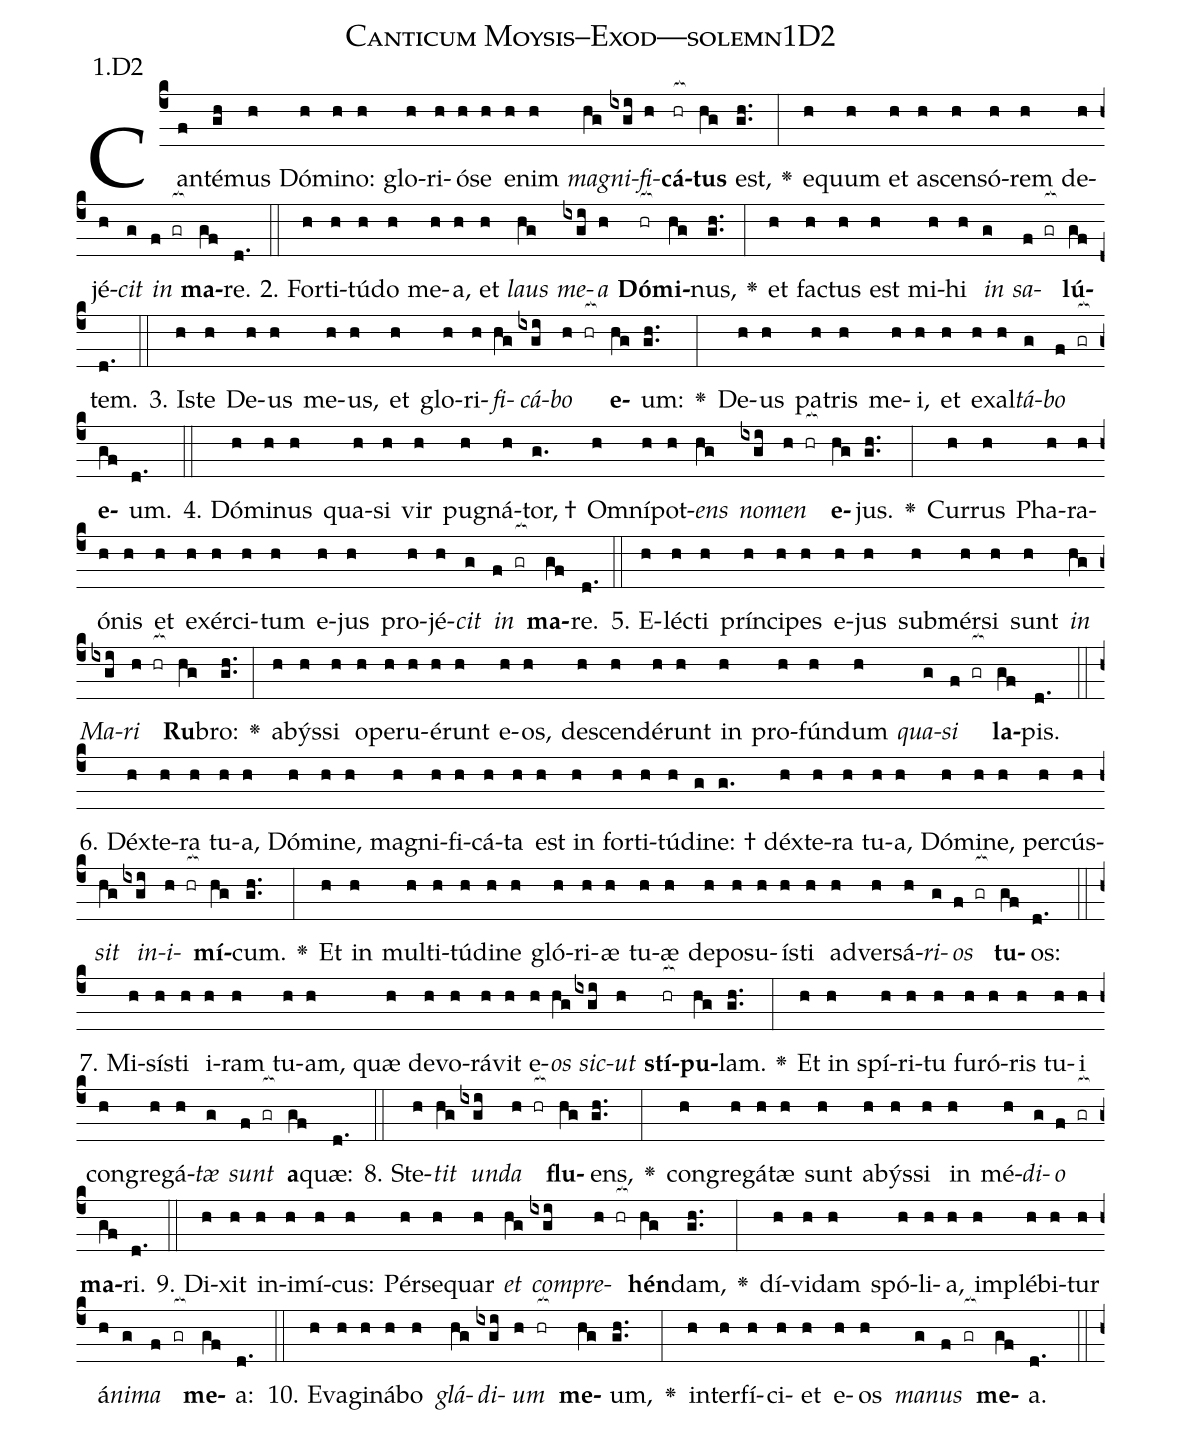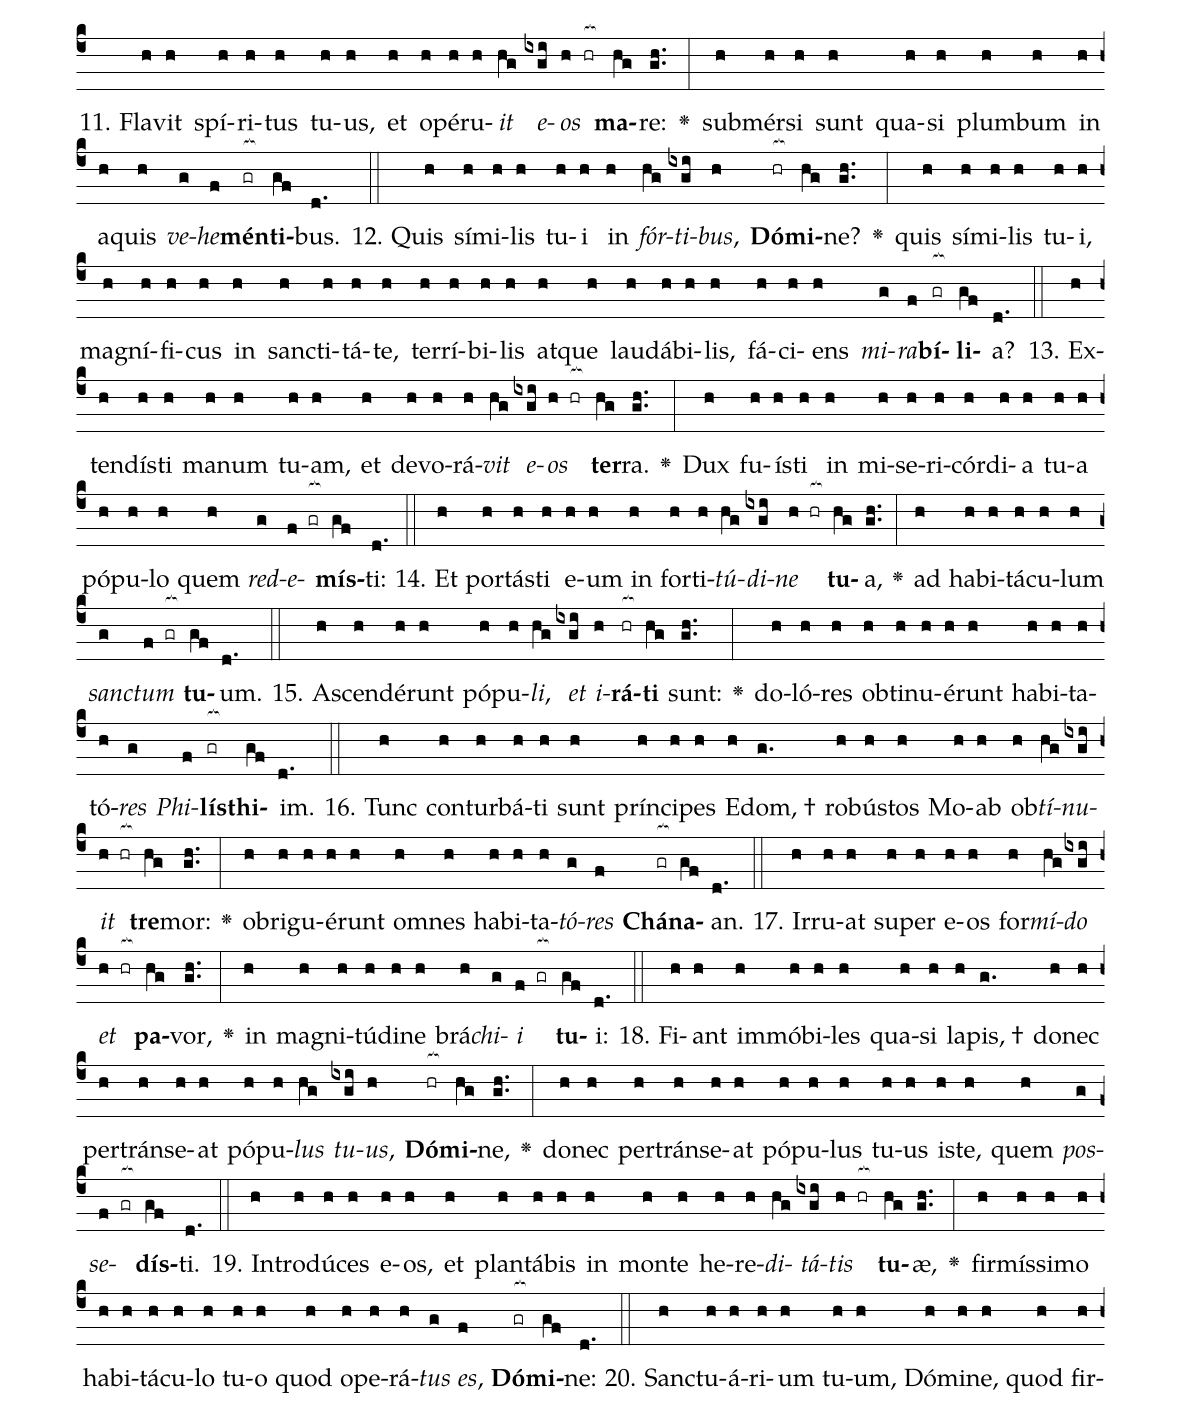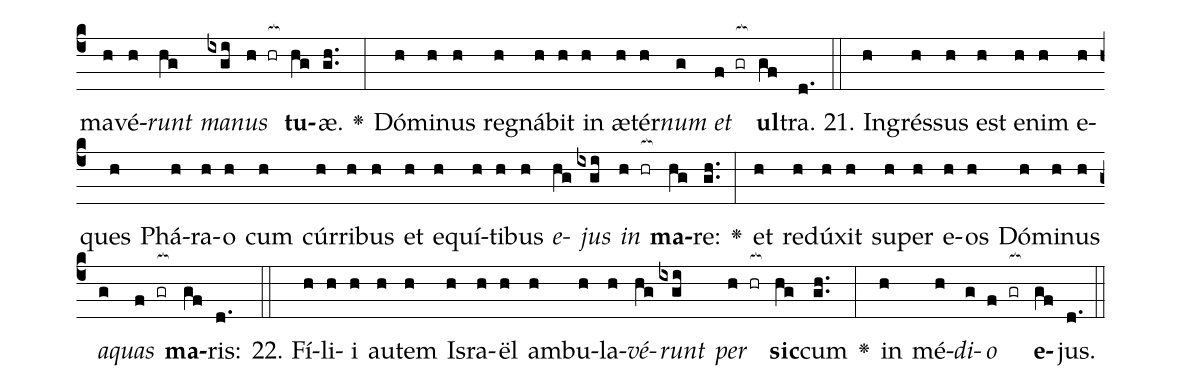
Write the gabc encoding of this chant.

name: Canticum Moysis--Exod---solemn1D2;
annotation: 1.D2;
%%
(c4)Can(f)té(gh)mus(h) Dó(h)mi(h)no:(h) glo(h)ri(h)ó(h)se(h) e(h)nim(h) <i>ma</i>(hg)<i>gni</i>(ixgi)<i>fi</i>(h)<b>cá</b>(hr[ocb:1{])<b>tus</b>(hg[ocb:0}]) est,(gh..) <v>\greheightstar</v>(:) e(h)quum(h) et(h) a(h)scen(h)só(h)rem(h) de(h)jé(h)<i>cit</i>(g) <i>in</i>(f gr[ocb:1{]) <b>ma</b>(gf[ocb:0}])re.(d.) (::)
2. For(h)ti(h)tú(h)do(h) me(h)a,(h) et(h) <i>laus</i>(hg) <i>me</i>(ixgi)<i>a</i>(h) <b>Dó</b>(hr[ocb:1{])<b>mi</b>(hg[ocb:0}])nus,(gh..) <v>\greheightstar</v>(:) et(h) fac(h)tus(h) est(h) mi(h)hi(h) <i>in</i>(g) <i>sa</i>(f gr[ocb:1{])<b>lú</b>(gf[ocb:0}])tem.(d.) (::)
3. Is(h)te(h) De(h)us(h) me(h)us,(h) et(h) glo(h)ri(h)<i>fi</i>(hg)<i>cá</i>(ixgi)<i>bo</i>(h hr[ocb:1{]) <b>e</b>(hg[ocb:0}])um:(gh..) <v>\greheightstar</v>(:) De(h)us(h) pa(h)tris(h) me(h)i,(h) et(h) ex(h)al(h)<i>tá</i>(g)<i>bo</i>(f gr[ocb:1{]) <b>e</b>(gf[ocb:0}])um.(d.) (::)
4. Dó(h)mi(h)nus(h) qua(h)si(h) vir(h) pu(h)gná(h)tor, †(g.) Om(h)ní(h)pot(h)<i>ens</i>(hg) <i>no</i>(ixgi)<i>men</i>(h hr[ocb:1{]) <b>e</b>(hg[ocb:0}])jus.(gh..) <v>\greheightstar</v>(:) Cur(h)rus(h) Pha(h)ra(h)ó(h)nis(h) et(h) ex(h)ér(h)ci(h)tum(h) e(h)jus(h) pro(h)jé(h)<i>cit</i>(g) <i>in</i>(f gr[ocb:1{]) <b>ma</b>(gf[ocb:0}])re.(d.) (::)
5. E(h)léc(h)ti(h) prín(h)ci(h)pes(h) e(h)jus(h) sub(h)mér(h)si(h) sunt(h) <i>in</i>(hg) <i>Ma</i>(ixgi)<i>ri</i>(h hr[ocb:1{]) <b>Ru</b>(hg[ocb:0}])bro:(gh..) <v>\greheightstar</v>(:) a(h)býs(h)si(h) o(h)pe(h)ru(h)é(h)runt(h) e(h)os,(h) de(h)scen(h)dé(h)runt(h) in(h) pro(h)fún(h)dum(h) <i>qua</i>(g)<i>si</i>(f gr[ocb:1{]) <b>la</b>(gf[ocb:0}])pis.(d.) (::)
6. Déx(h)te(h)ra(h) tu(h)a,(h) Dó(h)mi(h)ne,(h) ma(h)gni(h)fi(h)cá(h)ta(h) est(h) in(h) for(h)ti(h)tú(h)di(g)ne: †(g.) déx(h)te(h)ra(h) tu(h)a,(h) Dó(h)mi(h)ne,(h) per(h)cús(h)<i>sit</i>(hg) <i>in</i>(ixgi)<i>i</i>(h hr[ocb:1{])<b>mí</b>(hg[ocb:0}])cum.(gh..) <v>\greheightstar</v>(:) Et(h) in(h) mul(h)ti(h)tú(h)di(h)ne(h) gló(h)ri(h)æ(h) tu(h)æ(h) de(h)po(h)su(h)ís(h)ti(h) ad(h)ver(h)sá(h)<i>ri</i>(g)<i>os</i>(f gr[ocb:1{]) <b>tu</b>(gf[ocb:0}])os:(d.) (::)
7. Mi(h)sís(h)ti(h) i(h)ram(h) tu(h)am,(h) quæ(h) de(h)vo(h)rá(h)vit(h) e(h)<i>os</i>(hg) <i>sic</i>(ixgi)<i>ut</i>(h) <b>stí</b>(hr[ocb:1{])<b>pu</b>(hg[ocb:0}])lam.(gh..) <v>\greheightstar</v>(:) Et(h) in(h) spí(h)ri(h)tu(h) fu(h)ró(h)ris(h) tu(h)i(h) con(h)gre(h)gá(h)<i>tæ</i>(g) <i>sunt</i>(f gr[ocb:1{]) <b>a</b>(gf[ocb:0}])quæ:(d.) (::)
8. Ste(h)<i>tit</i>(hg) <i>un</i>(ixgi)<i>da</i>(h hr[ocb:1{]) <b>flu</b>(hg[ocb:0}])ens,(gh..) <v>\greheightstar</v>(:) con(h)gre(h)gá(h)tæ(h) sunt(h) a(h)býs(h)si(h) in(h) mé(h)<i>di</i>(g)<i>o</i>(f gr[ocb:1{]) <b>ma</b>(gf[ocb:0}])ri.(d.) (::)
9. Di(h)xit(h) in(h)i(h)mí(h)cus:(h) Pér(h)se(h)quar(h) <i>et</i>(hg) <i>com</i>(ixgi)<i>pre</i>(h hr[ocb:1{])<b>hén</b>(hg[ocb:0}])dam,(gh..) <v>\greheightstar</v>(:) dí(h)vi(h)dam(h) spó(h)li(h)a,(h) im(h)plé(h)bi(h)tur(h) á(h)<i>ni</i>(g)<i>ma</i>(f gr[ocb:1{]) <b>me</b>(gf[ocb:0}])a:(d.) (::)
10. E(h)va(h)gi(h)ná(h)bo(h) <i>glá</i>(hg)<i>di</i>(ixgi)<i>um</i>(h hr[ocb:1{]) <b>me</b>(hg[ocb:0}])um,(gh..) <v>\greheightstar</v>(:) in(h)ter(h)fí(h)ci(h)et(h) e(h)os(h) <i>ma</i>(g)<i>nus</i>(f gr[ocb:1{]) <b>me</b>(gf[ocb:0}])a.(d.) (::)
11. Fla(h)vit(h) spí(h)ri(h)tus(h) tu(h)us,(h) et(h) o(h)pé(h)ru(h)<i>it</i>(hg) <i>e</i>(ixgi)<i>os</i>(h hr[ocb:1{]) <b>ma</b>(hg[ocb:0}])re:(gh..) <v>\greheightstar</v>(:) sub(h)mér(h)si(h) sunt(h) qua(h)si(h) plum(h)bum(h) in(h) a(h)quis(h) <i>ve</i>(g)<i>he</i>(f)<b>mén</b>(gr[ocb:1{])<b>ti</b>(gf[ocb:0}])bus.(d.) (::)
12. Quis(h) sí(h)mi(h)lis(h) tu(h)i(h) in(h) <i>fór</i>(hg)<i>ti</i>(ixgi)<i>bus</i>,(h) <b>Dó</b>(hr[ocb:1{])<b>mi</b>(hg[ocb:0}])ne?(gh..) <v>\greheightstar</v>(:) quis(h) sí(h)mi(h)lis(h) tu(h)i,(h) ma(h)gní(h)fi(h)cus(h) in(h) sanc(h)ti(h)tá(h)te,(h) ter(h)rí(h)bi(h)lis(h) at(h)que(h) lau(h)dá(h)bi(h)lis,(h) fá(h)ci(h)ens(h) <i>mi</i>(g)<i>ra</i>(f)<b>bí</b>(gr[ocb:1{])<b>li</b>(gf[ocb:0}])a?(d.) (::)
13. Ex(h)ten(h)dís(h)ti(h) ma(h)num(h) tu(h)am,(h) et(h) de(h)vo(h)rá(h)<i>vit</i>(hg) <i>e</i>(ixgi)<i>os</i>(h hr[ocb:1{]) <b>ter</b>(hg[ocb:0}])ra.(gh..) <v>\greheightstar</v>(:) Dux(h) fu(h)ís(h)ti(h) in(h) mi(h)se(h)ri(h)cór(h)di(h)a(h) tu(h)a(h) pó(h)pu(h)lo(h) quem(h) <i>red</i>(g)<i>e</i>(f gr[ocb:1{])<b>mís</b>(gf[ocb:0}])ti:(d.) (::)
14. Et(h) por(h)tás(h)ti(h) e(h)um(h) in(h) for(h)ti(h)<i>tú</i>(hg)<i>di</i>(ixgi)<i>ne</i>(h hr[ocb:1{]) <b>tu</b>(hg[ocb:0}])a,(gh..) <v>\greheightstar</v>(:) ad(h) ha(h)bi(h)tá(h)cu(h)lum(h) <i>sanc</i>(g)<i>tum</i>(f gr[ocb:1{]) <b>tu</b>(gf[ocb:0}])um.(d.) (::)
15. A(h)scen(h)dé(h)runt(h) pó(h)pu(h)<i>li</i>,(hg) <i>et</i>(ixgi) <i>i</i>(h)<b>rá</b>(hr[ocb:1{])<b>ti</b>(hg[ocb:0}]) sunt:(gh..) <v>\greheightstar</v>(:) do(h)ló(h)res(h) ob(h)ti(h)nu(h)é(h)runt(h) ha(h)bi(h)ta(h)tó(h)<i>res</i>(g) <i>Phi</i>(f)<b>lís</b>(gr[ocb:1{])<b>thi</b>(gf[ocb:0}])im.(d.) (::)
16. Tunc(h) con(h)tur(h)bá(h)ti(h) sunt(h) prín(h)ci(h)pes(h) E(h)dom, †(g.) ro(h)bús(h)tos(h) Mo(h)ab(h) ob(h)<i>tí</i>(hg)<i>nu</i>(ixgi)<i>it</i>(h hr[ocb:1{]) <b>tre</b>(hg[ocb:0}])mor:(gh..) <v>\greheightstar</v>(:) ob(h)ri(h)gu(h)é(h)runt(h) om(h)nes(h) ha(h)bi(h)ta(h)<i>tó</i>(g)<i>res</i>(f) <b>Chá</b>(gr[ocb:1{])<b>na</b>(gf[ocb:0}])an.(d.) (::)
17. Ir(h)ru(h)at(h) su(h)per(h) e(h)os(h) for(h)<i>mí</i>(hg)<i>do</i>(ixgi) <i>et</i>(h hr[ocb:1{]) <b>pa</b>(hg[ocb:0}])vor,(gh..) <v>\greheightstar</v>(:) in(h) ma(h)gni(h)tú(h)di(h)ne(h) brá(h)<i>chi</i>(g)<i>i</i>(f gr[ocb:1{]) <b>tu</b>(gf[ocb:0}])i:(d.) (::)
18. Fi(h)ant(h) im(h)mó(h)bi(h)les(h) qua(h)si(h) la(h)pis, †(g.) do(h)nec(h) per(h)tráns(h)e(h)at(h) pó(h)pu(h)<i>lus</i>(hg) <i>tu</i>(ixgi)<i>us</i>,(h) <b>Dó</b>(hr[ocb:1{])<b>mi</b>(hg[ocb:0}])ne,(gh..) <v>\greheightstar</v>(:) do(h)nec(h) per(h)tráns(h)e(h)at(h) pó(h)pu(h)lus(h) tu(h)us(h) is(h)te,(h) quem(h) <i>pos</i>(g)<i>se</i>(f gr[ocb:1{])<b>dís</b>(gf[ocb:0}])ti.(d.) (::)
19. In(h)tro(h)dú(h)ces(h) e(h)os,(h) et(h) plan(h)tá(h)bis(h) in(h) mon(h)te(h) he(h)re(h)<i>di</i>(hg)<i>tá</i>(ixgi)<i>tis</i>(h hr[ocb:1{]) <b>tu</b>(hg[ocb:0}])æ,(gh..) <v>\greheightstar</v>(:) fir(h)mís(h)si(h)mo(h) ha(h)bi(h)tá(h)cu(h)lo(h) tu(h)o(h) quod(h) o(h)pe(h)rá(h)<i>tus</i>(g) <i>es</i>,(f) <b>Dó</b>(gr[ocb:1{])<b>mi</b>(gf[ocb:0}])ne:(d.) (::)
20. Sanc(h)tu(h)á(h)ri(h)um(h) tu(h)um,(h) Dó(h)mi(h)ne,(h) quod(h) fir(h)ma(h)vé(h)<i>runt</i>(hg) <i>ma</i>(ixgi)<i>nus</i>(h hr[ocb:1{]) <b>tu</b>(hg[ocb:0}])æ.(gh..) <v>\greheightstar</v>(:) Dó(h)mi(h)nus(h) re(h)gná(h)bit(h) in(h) æ(h)tér(h)<i>num</i>(g) <i>et</i>(f gr[ocb:1{]) <b>ul</b>(gf[ocb:0}])tra.(d.) (::)
21. In(h)grés(h)sus(h) est(h) e(h)nim(h) e(h)ques(h) Phá(h)ra(h)o(h) cum(h) cúr(h)ri(h)bus(h) et(h) e(h)quí(h)ti(h)bus(h) <i>e</i>(hg)<i>jus</i>(ixgi) <i>in</i>(h hr[ocb:1{]) <b>ma</b>(hg[ocb:0}])re:(gh..) <v>\greheightstar</v>(:) et(h) re(h)dú(h)xit(h) su(h)per(h) e(h)os(h) Dó(h)mi(h)nus(h) <i>a</i>(g)<i>quas</i>(f gr[ocb:1{]) <b>ma</b>(gf[ocb:0}])ris:(d.) (::)
22. Fí(h)li(h)i(h) au(h)tem(h) Is(h)ra(h)ël(h) am(h)bu(h)la(h)<i>vé</i>(hg)<i>runt</i>(ixgi) <i>per</i>(h hr[ocb:1{]) <b>sic</b>(hg[ocb:0}])cum(gh..) <v>\greheightstar</v>(:) in(h) mé(h)<i>di</i>(g)<i>o</i>(f gr[ocb:1{]) <b>e</b>(gf[ocb:0}])jus.(d.) (::)
